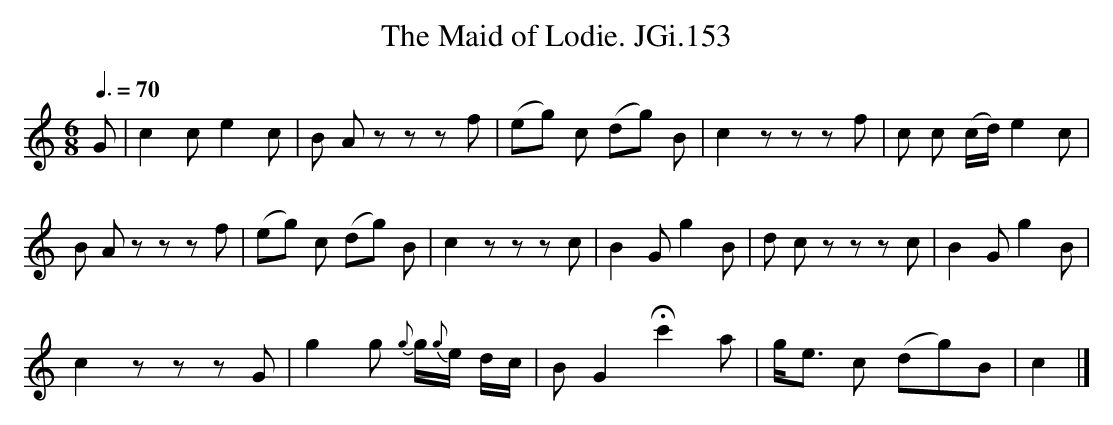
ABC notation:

X:1
T:Maid of Lodie. JGi.153, The
M:6/8
L:1/8
Q:3/8=70
K:C
G|c2ce2c|B A zzzf|(eg) c (dg) B|c2zzzf|c c (c/d/)e2c|
B Azzz f|(eg) c (dg) B|c2zzzc|B2Gg2B|d c zzzc|B2Gg2B|
c2zzzG|g2g {g}g/{g}e/ d/c/|BG2Hc'2a|g<e c (dg)B|c2|]
